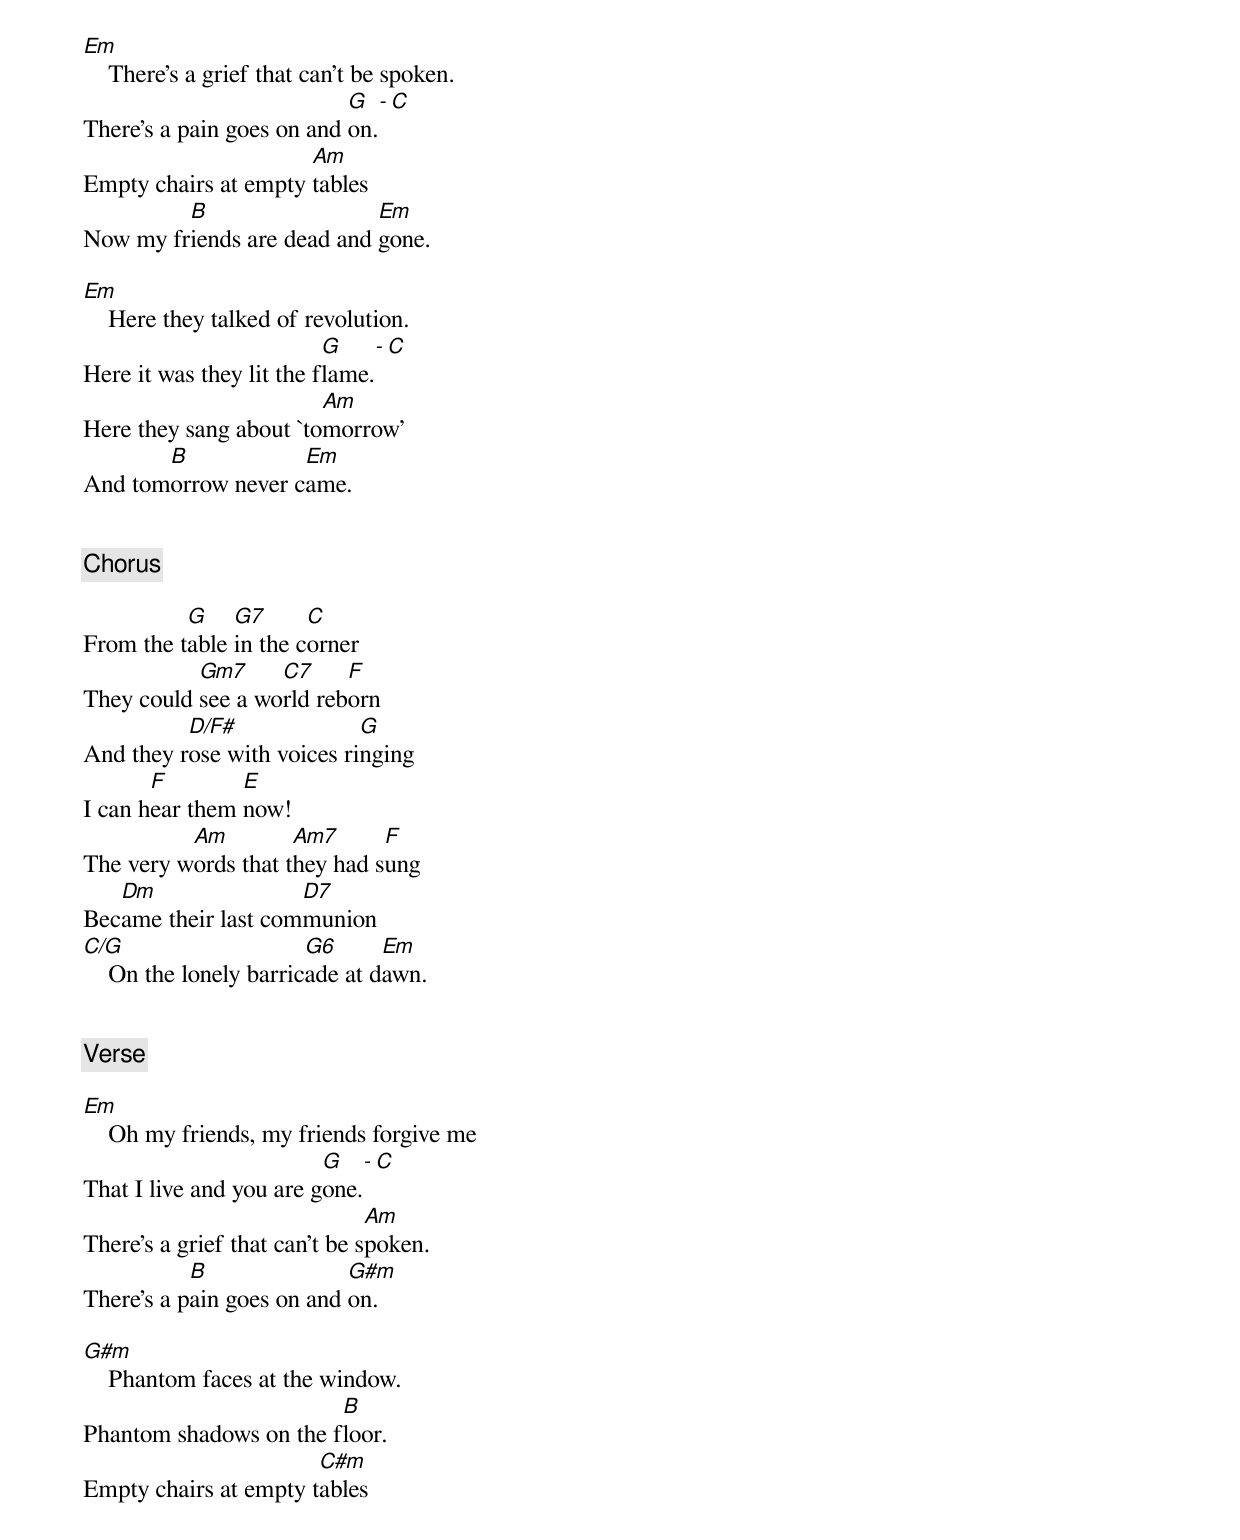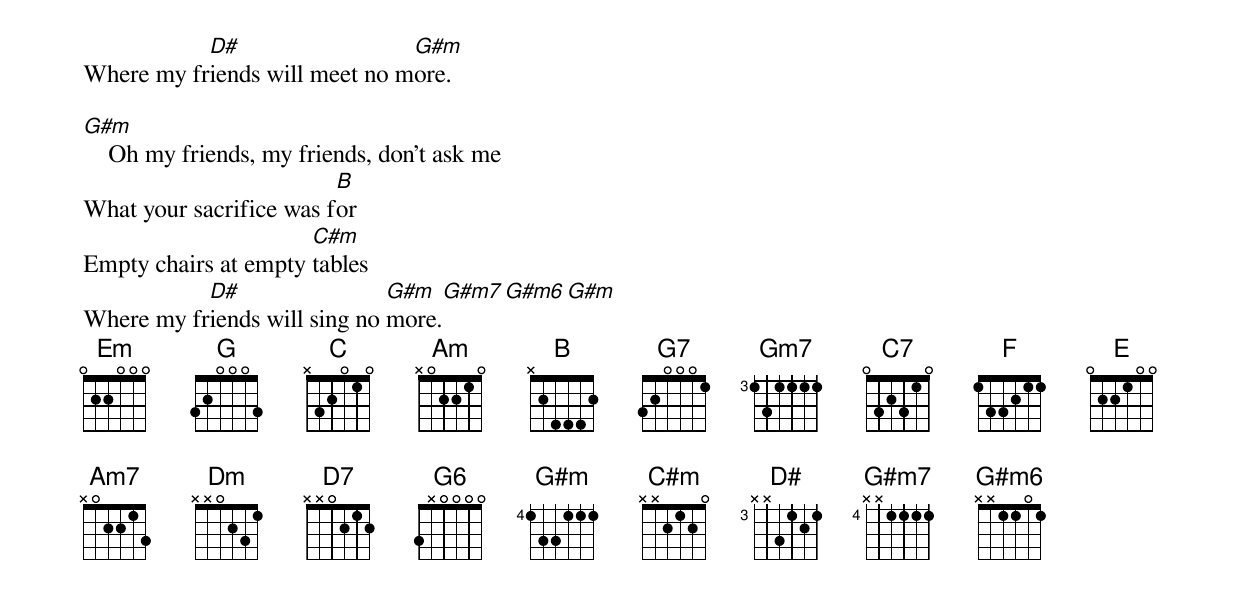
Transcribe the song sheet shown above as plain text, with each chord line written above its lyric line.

Em
    There's a grief that can't be spoken.
                           G   - C
There's a pain goes on and on.
                      Am
Empty chairs at empty tables
         B                  Em
Now my friends are dead and gone.

Em
    Here they talked of revolution.
                          G     - C
Here it was they lit the flame.
                        Am
Here they sang about `tomorrow'
       B            Em
And tomorrow never came.


[Chorus]

          G    G7      C
From the table in the corner
           Gm7     C7     F
They could see a world reborn
          D/F#              G
And they rose with voices ringing
       F        E
I can hear them now!
          Am         Am7      F
The very words that they had sung
   Dm                D7
Became their last communion
C/G                     G6      Em
    On the lonely barricade at dawn.


[Verse]

Em
    Oh my friends, my friends forgive me
                         G    - C
That I live and you are gone.
                               Am
There's a grief that can't be spoken.
           B               G#m
There's a pain goes on and on.

G#m
    Phantom faces at the window.
                        B
Phantom shadows on the floor.
                       C#m
Empty chairs at empty tables
           D#                  G#m
Where my friends will meet no more.

G#m
    Oh my friends, my friends, don't ask me
                         B
What your sacrifice was for
                      C#m
Empty chairs at empty tables
           D#                 G#m       G#m7       G#m6       G#m
Where my friends will sing no more.
